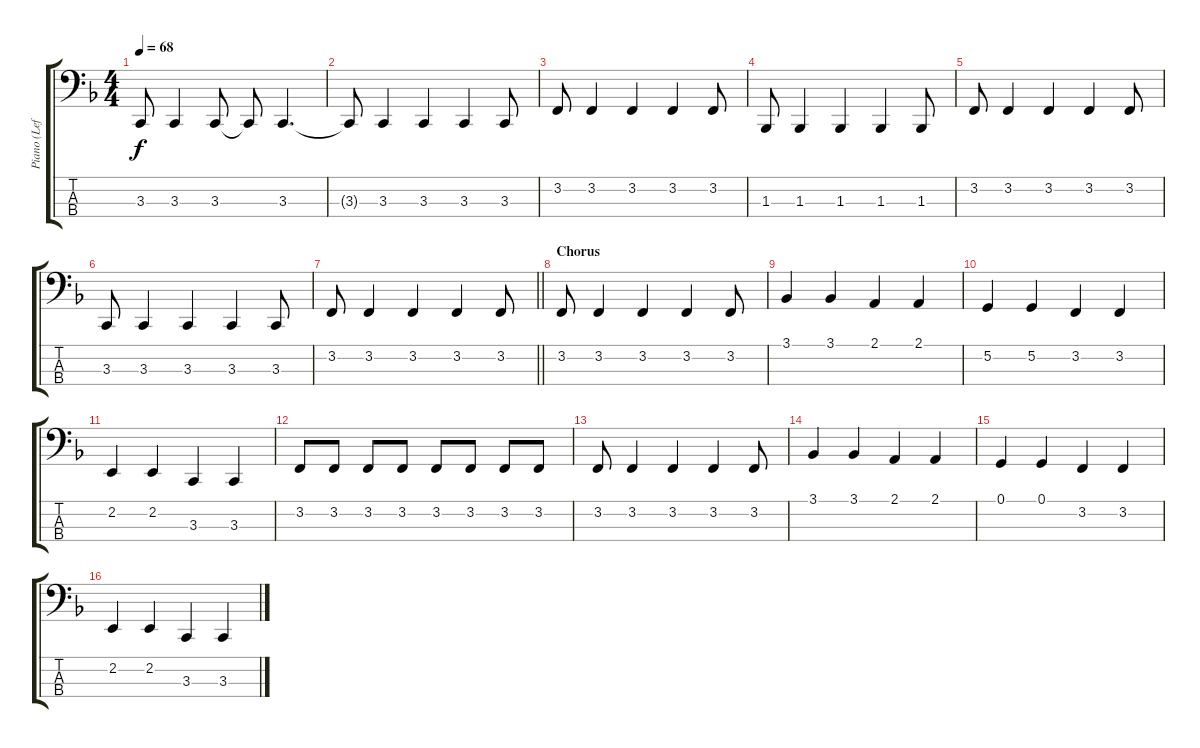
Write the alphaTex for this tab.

\track ("Piano (Left Hand)" "Piano (Lef") {instrument acousticgrandpiano}
\staff {score tabs}
\tuning (G2 D2 A1 E1) {hide}
\ts (4 4)
\tempo 68
\clef f4
\ks f
3.3.8{dy f} 3.3.4 3.3.8 3.3{t}.8 3.3.4{d} |
3.3{t}.8 3.3.4 3.3.4 3.3.4 3.3.8 |
3.2.8 3.2.4 3.2.4 3.2.4 3.2.8 |
1.3.8 1.3.4 1.3.4 1.3.4 1.3.8 |
3.2.8 3.2.4 3.2.4 3.2.4 3.2.8 |
3.3.8 3.3.4 3.3.4 3.3.4 3.3.8 |
\barLineRight lightlight
3.2.8 3.2.4 3.2.4 3.2.4 3.2.8 |
\section ("" "Chorus")
3.2.8 3.2.4 3.2.4 3.2.4 3.2.8 |
3.1.4 3.1.4 2.1.4 2.1.4 |
5.2.4 5.2.4 3.2.4 3.2.4 |
2.2.4 2.2.4 3.3.4 3.3.4 |
3.2.8 3.2.8 3.2.8 3.2.8 3.2.8 3.2.8 3.2.8 3.2.8 |
3.2.8 3.2.4 3.2.4 3.2.4 3.2.8 |
3.1.4 3.1.4 2.1.4 2.1.4 |
0.1.4 0.1.4 3.2.4 3.2.4 |
2.2.4 2.2.4 3.3.4 3.3.4
